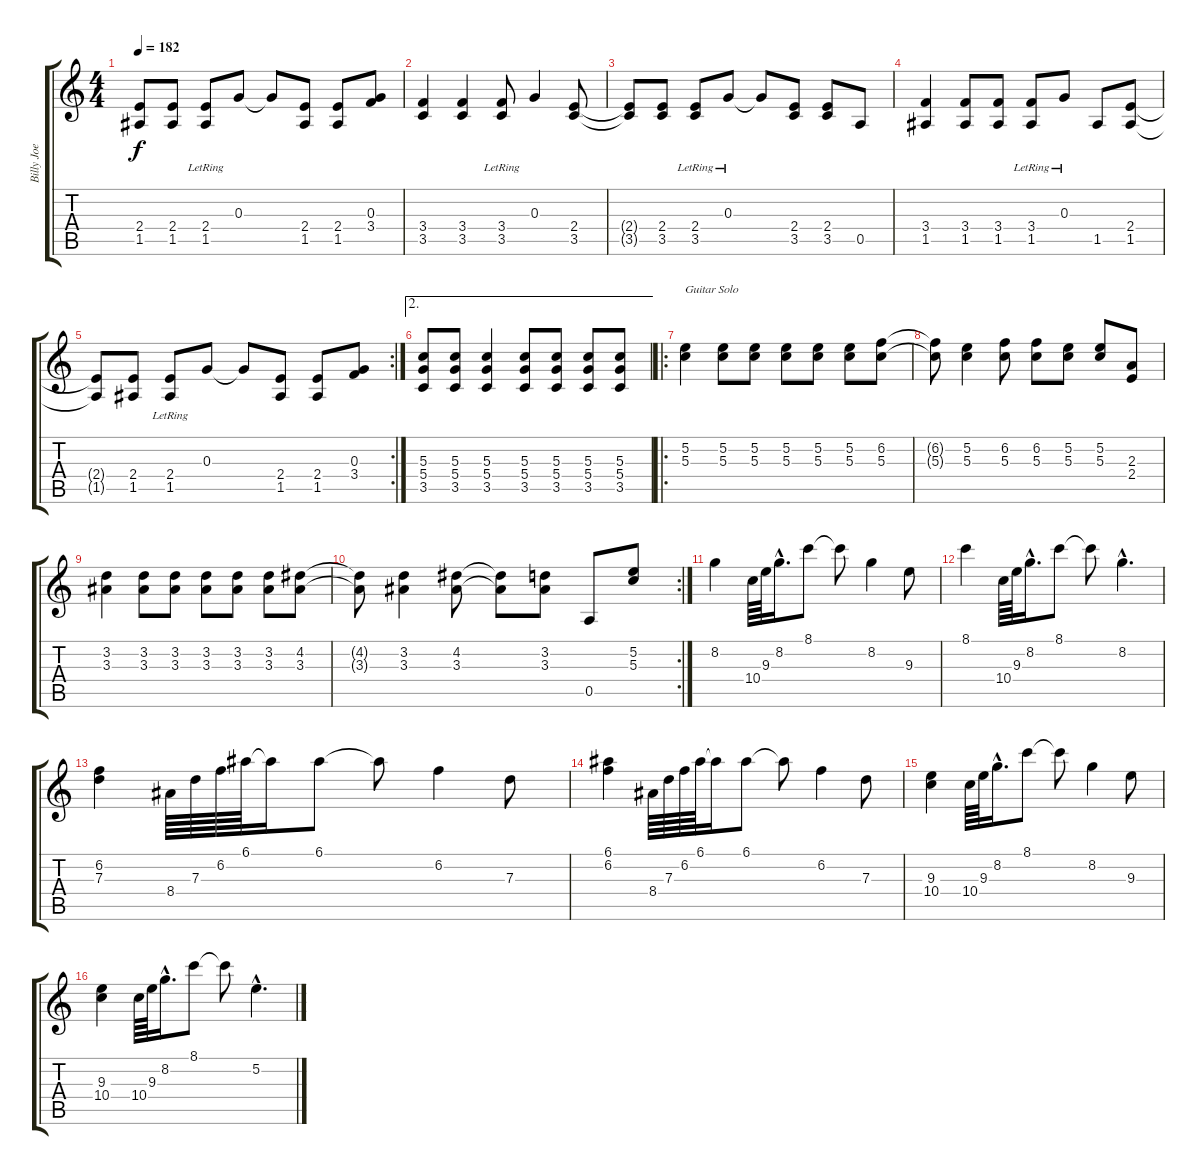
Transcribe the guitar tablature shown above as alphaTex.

\track ("Billy Joe Armstrong" "Billy Joe ") {instrument overdrivenguitar}
\staff {score tabs}
\tuning (E4 B3 G3 D3 A2 E2) {hide}
\ts (4 4)
\tempo 182
\clef g2
\ks c
(2.4{t} 1.5{t}).8{dy f} (2.4 1.5).8 (2.4{lr} 1.5{lr}).8 0.3.8 0.3{t}.8 (2.4 1.5).8 (2.4 1.5).8 (0.3 3.4).8 |
(3.4 3.5).4 (3.4 3.5).4 (3.4{lr} 3.5{lr}).8 0.3.4 (2.4 3.5).8 |
(2.4{t} 3.5{t}).8 (2.4 3.5).8 (2.4{lr} 3.5{lr}).8 0.3{lr}.8 0.3{t}.8 (2.4 3.5).8 (2.4 3.5).8 0.5.8 |
(3.4 1.5).4 (3.4 1.5).8 (3.4 1.5).8 (3.4{lr} 1.5{lr}).8 0.3{lr}.8 1.5.8 (2.4 1.5).8 |
\rc 2
(2.4{t} 1.5{t}).8 (2.4 1.5).8 (2.4{lr} 1.5{lr}).8 0.3.8 0.3{t}.8 (2.4 1.5).8 (2.4 1.5).8 (0.3 3.4).8 |
\ae 2
(5.3 5.4 3.5).8 (5.3 5.4 3.5).8 (5.3 5.4 3.5).4 (5.3 5.4 3.5).8 (5.3 5.4 3.5).8 (5.3 5.4 3.5).8 (5.3 5.4 3.5).8 |
\ro
(5.2 5.3).4{txt "Guitar Solo"} (5.2 5.3).8 (5.2 5.3).8 (5.2 5.3).8 (5.2 5.3).8 (5.2 5.3).8 (6.2 5.3).8 |
(6.2{t} 5.3{t}).8 (5.2 5.3).4 (6.2 5.3).8 (6.2 5.3).8 (5.2 5.3).8 (5.2 5.3).8 (2.3 2.4).8 |
(3.2 3.3).4 (3.2 3.3).8 (3.2 3.3).8 (3.2 3.3).8 (3.2 3.3).8 (3.2 3.3).8 (4.2 3.3).8 |
\rc 2
(4.2{t} 3.3{t}).8 (3.2 3.3).4 (4.2 3.3).8 (4.2{t} 3.3{t}).8 (3.2 3.3).8 0.5.8 (5.2 5.3).8 |
8.2.4 10.4.64 9.3.64 8.2{hac}.16{d} 8.1.8 8.1{t}.8 8.2.4 9.3.8 |
8.1.4 10.4.64 9.3.64 8.2{hac}.16{d} 8.1.8 8.1{t}.8 8.2{hac}.4{d} |
(6.2 7.3).4 8.4.64 7.3.64 6.2.64 6.1.64 6.1{t}.16 6.1.8 6.1{t}.8 6.2.4 7.3.8 |
(6.1 6.2).4 8.4.64 7.3.64 6.2.64 6.1.64 6.1{t}.16 6.1.8 6.1{t}.8 6.2.4 7.3.8 |
(9.3 10.4).4 10.4.64 9.3.64 8.2{hac}.16{d} 8.1.8 8.1{t}.8 8.2.4 9.3.8 |
(9.3 10.4).4 10.4.64 9.3.64 8.2{hac}.16{d} 8.1.8 8.1{t}.8 5.2{hac}.4{d}
